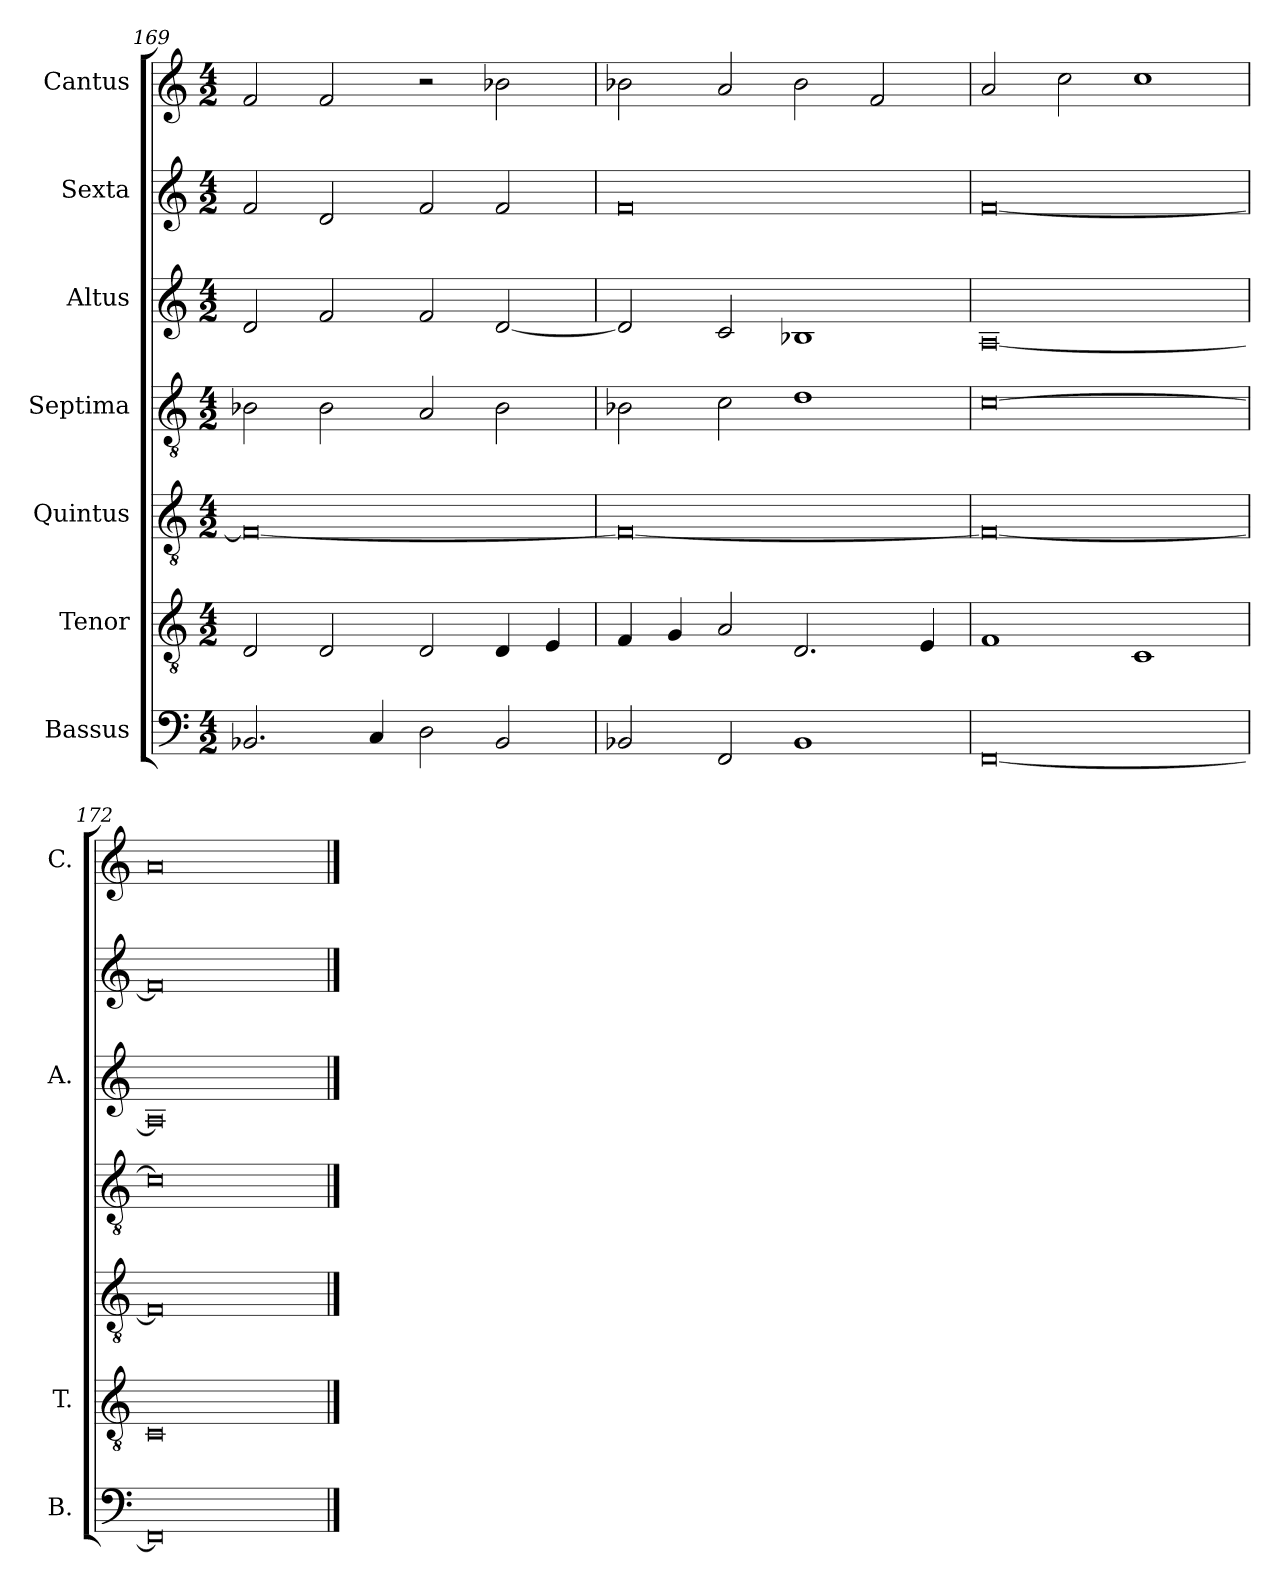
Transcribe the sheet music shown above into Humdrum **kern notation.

**kern	**kern	**kern	**kern	**kern	**kern	**kern
*part7	*part6	*part5	*part4	*part3	*part2	*part1
*staff7	*staff6	*staff5	*staff4	*staff3	*staff2	*staff1
*I"Bassus	*I"Tenor	*I"Quintus	*I"Septima	*I"Altus	*I"Sexta	*I"Cantus
*I'B.	*I'T.	*	*	*I'A.	*	*I'C.
*clefF4	*clefGv2	*clefGv2	*clefGv2	*clefG2	*clefG2	*clefG2
*k[]	*k[]	*k[]	*k[]	*k[]	*k[]	*k[]
*M4/2	*M4/2	*M4/2	*M4/2	*M4/2	*M4/2	*M4/2
=169	=169	=169	=169	=169	=169	=169
2.BB-X/	2D/	0F_	2B-X\	2d/	2f/	2f/
.	2D/	.	2B-\	2f/	2d/	2f/
4C/	.	.	.	.	.	.
2D\	2D/	.	2A/	2f/	2f/	2r
2BB-/	4D/	.	2B-\	[2d/	2f/	2b-X\
.	4E/	.	.	.	.	.
!!LO:LB:g=z
=170	=170	=170	=170	=170	=170	=170
2BB-X/	4F/	0F_	2B-X\	2d/]	0f	2b-X\
.	4G/	.	.	.	.	.
2FF/	2A/	.	2c\	2c/	.	2a/
1BB-	2.D/	.	1d	1B-X	.	2b-\
.	.	.	.	.	.	2f/
.	4E/	.	.	.	.	.
=171	=171	=171	=171	=171	=171	=171
[0FF	1F	0F_	[0c	[0A	[0f	2a/
.	.	.	.	.	.	2cc\
.	1C	.	.	.	.	1cc
=172	=172	=172	=172	=172	=172	=172
0FF]	0C	0F]	0c]	0A]	0f]	0a
==	==	==	==	==	==	==
*-	*-	*-	*-	*-	*-	*-
